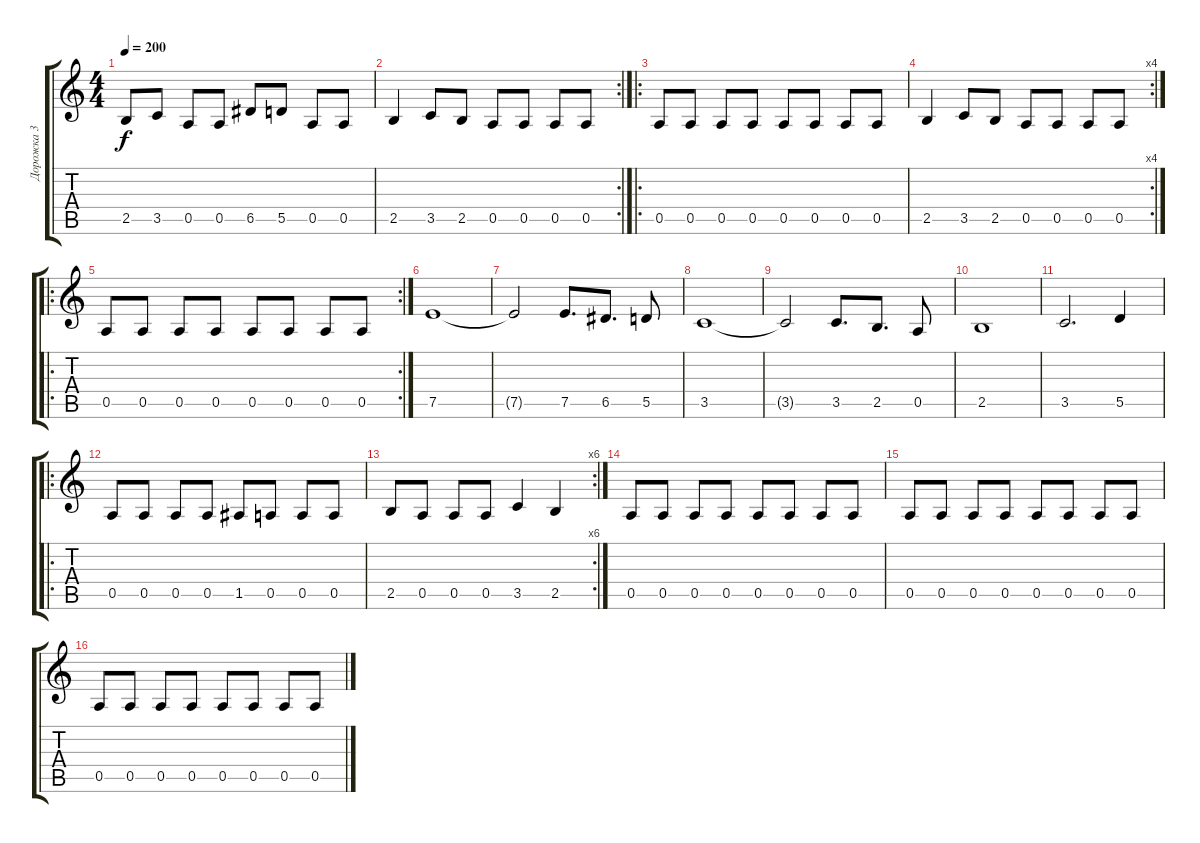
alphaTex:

\track ("Дорожка 3" "Дорожка 3") {instrument electricbasspick}
\staff {score tabs}
\tuning (E4 B3 G3 D3 A2 E2) {hide}
\ts (4 4)
\tempo 200
\clef g2
\ks c
2.5.8{dy f} 3.5.8 0.5.8 0.5.8 6.5.8 5.5.8 0.5.8 0.5.8 |
\rc 2
2.5.4 3.5.8 2.5.8 0.5.8 0.5.8 0.5.8 0.5.8 |
\ro
0.5.8 0.5.8 0.5.8 0.5.8 0.5.8 0.5.8 0.5.8 0.5.8 |
\rc 4
2.5.4 3.5.8 2.5.8 0.5.8 0.5.8 0.5.8 0.5.8 |
\ro
\rc 2
0.5.8 0.5.8 0.5.8 0.5.8 0.5.8 0.5.8 0.5.8 0.5.8 |
7.5.1 |
7.5{t}.2 7.5.8{d} 6.5.8{d} 5.5.8 |
3.5.1 |
3.5{t}.2 3.5.8{d} 2.5.8{d} 0.5.8 |
2.5.1 |
3.5.2{d} 5.5.4 |
\ro
0.5.8 0.5.8 0.5.8 0.5.8 1.5.8 0.5.8 0.5.8 0.5.8 |
\rc 6
2.5.8 0.5.8 0.5.8 0.5.8 3.5.4 2.5.4 |
0.5.8 0.5.8 0.5.8 0.5.8 0.5.8 0.5.8 0.5.8 0.5.8 |
0.5.8 0.5.8 0.5.8 0.5.8 0.5.8 0.5.8 0.5.8 0.5.8 |
0.5.8 0.5.8 0.5.8 0.5.8 0.5.8 0.5.8 0.5.8 0.5.8
